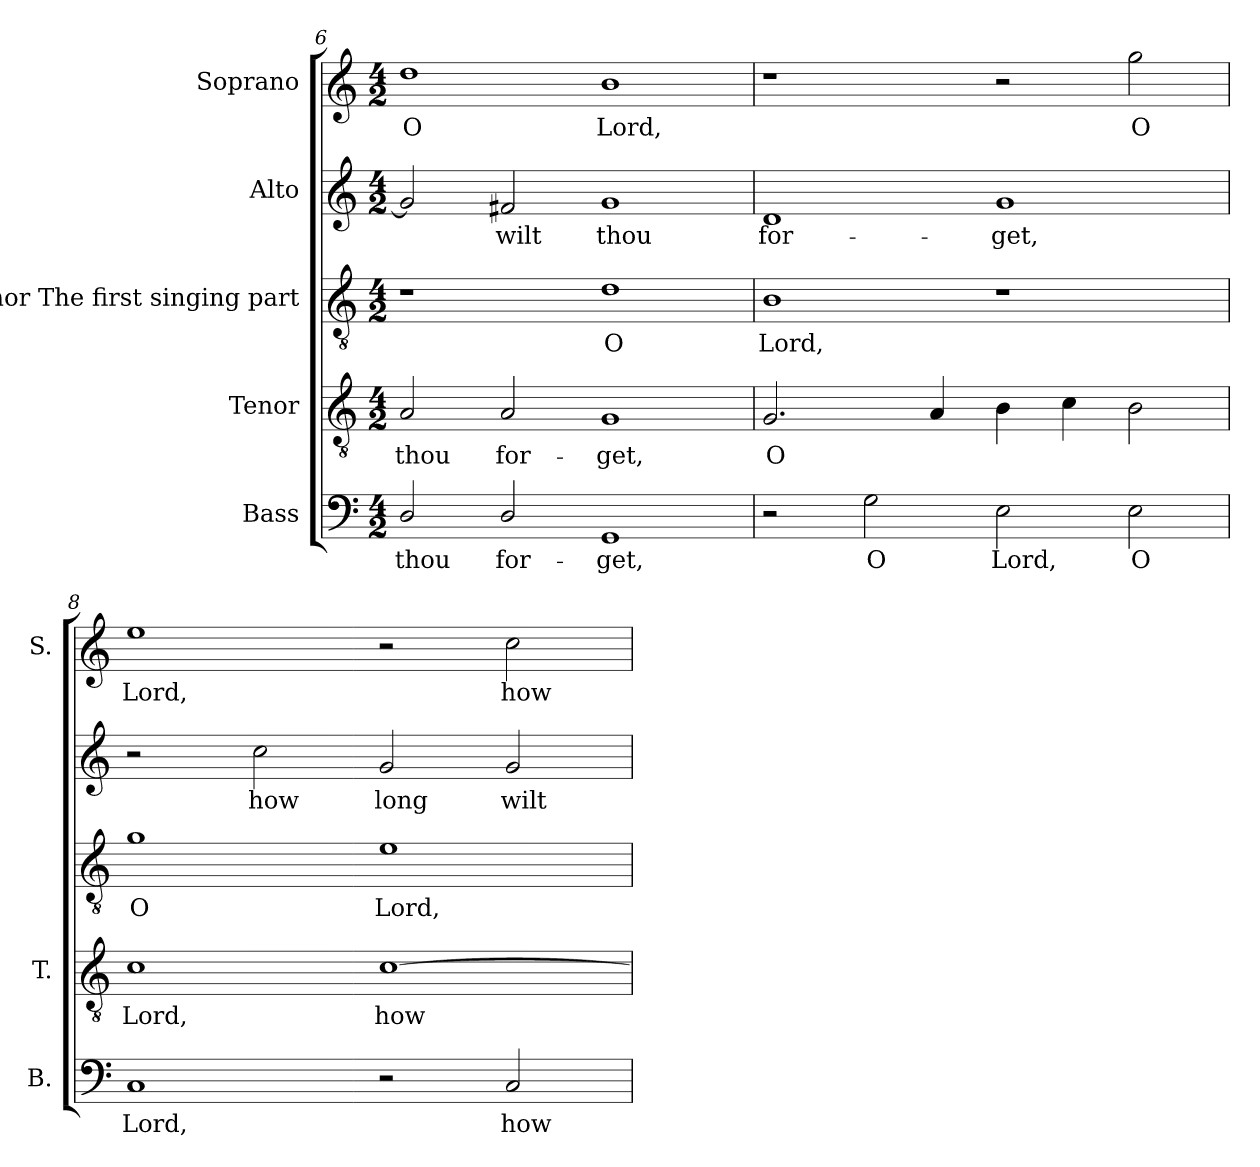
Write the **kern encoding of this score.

**kern	**text	**kern	**text	**kern	**text	**kern	**text	**kern	**text
*part5	*part5	*part4	*part4	*part3	*part3	*part2	*part2	*part1	*part1
*staff5	*staff5	*staff4	*staff4	*staff3	*staff3	*staff2	*staff2	*staff1	*staff1
*I"Bass	*	*I"Tenor	*	*I"Tenor The first singing part	*	*I"Alto	*	*I"Soprano	*
*I'B.	*	*I'T.	*	*	*	*	*	*I'S.	*
*clefF4	*	*clefGv2	*	*clefGv2	*	*clefG2	*	*clefG2	*
*	*	*ITrd7c12	*	*ITrd7c12	*	*ITrd7c12	*	*	*
*k[]	*	*k[]	*	*k[]	*	*k[]	*	*k[]	*
*C:	*	*C:	*	*C:	*	*C:	*	*C:	*
*M4/2	*	*M4/2	*	*M4/2	*	*M4/2	*	*M4/2	*
=6	=6	=6	=6	=6	=6	=6	=6	=6	=6
!	!LO:LY:b:color=#000000	!	!	!	!	!	!	!	!
!	!	!	!LO:LY:b:color=#000000	!	!	!	!	!	!
!	!	!	!	!	!	!	!	!	!LO:LY:b:color=#000000
2Di/	thou	2AAi/	thou	1r	.	2Gi/]	.	1ddi	O
!	!LO:LY:b:color=#000000	!	!	!	!	!	!	!	!
!	!	!	!LO:LY:b:color=#000000	!	!	!	!	!	!
!	!	!	!	!	!	!	!LO:LY:b:color=#000000	!	!
2Di/	for-	2AAi/	for-	.	.	2F#Xi/	wilt	.	.
!	!LO:LY:b:color=#000000	!	!	!	!	!	!	!	!
!	!	!	!LO:LY:b:color=#000000	!	!	!	!	!	!
!	!	!	!	!	!LO:LY:b:color=#000000	!	!	!	!
!	!	!	!	!	!	!	!LO:LY:b:color=#000000	!	!
!	!	!	!	!	!	!	!	!	!LO:LY:b:color=#000000
1GGi	-get,	1GGi	-get,	1Di	O	1Gi	thou	1bi	Lord,
=7	=7	=7	=7	=7	=7	=7	=7	=7	=7
!	!	!	!LO:LY:b:color=#000000	!	!	!	!	!	!
!	!	!	!	!	!LO:LY:b:color=#000000	!	!	!	!
!	!	!	!	!	!	!	!LO:LY:b:color=#000000	!	!
2r	.	2.GGi/	O	1BBi	Lord,	1Di	for-	1r	.
!	!LO:LY:b:color=#000000	!	!	!	!	!	!	!	!
2Gi\	O	.	.	.	.	.	.	.	.
.	.	4AAi/	.	.	.	.	.	.	.
!	!LO:LY:b:color=#000000	!	!	!	!	!	!	!	!
!	!	!	!	!	!	!	!LO:LY:b:color=#000000	!	!
2Ei\	Lord,	4BBi\	.	1r	.	1Gi	-get,	2r	.
.	.	4Ci\	.	.	.	.	.	.	.
!	!LO:LY:b:color=#000000	!	!	!	!	!	!	!	!
!	!	!	!	!	!	!	!	!	!LO:LY:b:color=#000000
2Ei\	O	2BBi\	.	.	.	.	.	2ggi\	O
=8	=8	=8	=8	=8	=8	=8	=8	=8	=8
!	!LO:LY:b:color=#000000	!	!	!	!	!	!	!	!
!	!	!	!LO:LY:b:color=#000000	!	!	!	!	!	!
!	!	!	!	!	!LO:LY:b:color=#000000	!	!	!	!
!	!	!	!	!	!	!	!	!	!LO:LY:b:color=#000000
1Ci	Lord,	1Ci	Lord,	1Gi	O	2r	.	1eei	Lord,
!	!	!	!	!	!	!	!LO:LY:b:color=#000000	!	!
.	.	.	.	.	.	2ci\	how	.	.
!	!	!	!LO:LY:b:color=#000000	!	!	!	!	!	!
!	!	!	!	!	!LO:LY:b:color=#000000	!	!	!	!
!	!	!	!	!	!	!	!LO:LY:b:color=#000000	!	!
2r	.	[1Ci	how	1Ei	Lord,	2Gi/	long	2r	.
!	!LO:LY:b:color=#000000	!	!	!	!	!	!	!	!
!	!	!	!	!	!	!	!LO:LY:b:color=#000000	!	!
!	!	!	!	!	!	!	!	!	!LO:LY:b:color=#000000
2Ci/	how	.	.	.	.	2Gi/	wilt	2cci\	how
=	=	=	=	=	=	=	=	=	=
*-	*-	*-	*-	*-	*-	*-	*-	*-	*-
